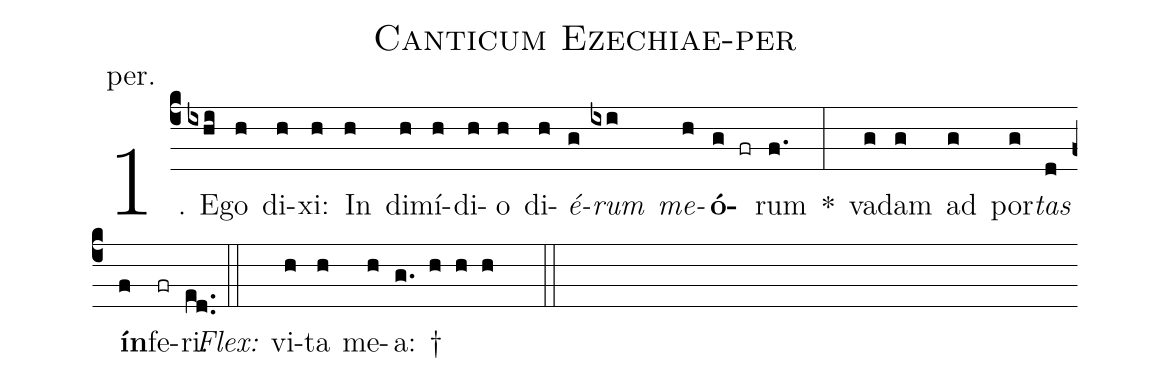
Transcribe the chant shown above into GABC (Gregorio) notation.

name: Canticum Ezechiae-per;
annotation: per.;
%%
(c4)1. E(ixhi)go(h) di(h)xi:(h) In(h) di(h)mí(h)di(h)o(h) di(h)<i>é</i>(g)<i>rum</i>(ixi) <i>me</i>(h)<b>ó</b>(g fr)rum(f.) *(:) va(g)dam(g) ad(g) por(g)<i>tas</i>(d) <b>ín</b>(f)fe(fr)ri.(ed..) (::)
<i>Flex:</i>()  vi(h)ta(h) me(h)a: †(g. h h h  ::)
